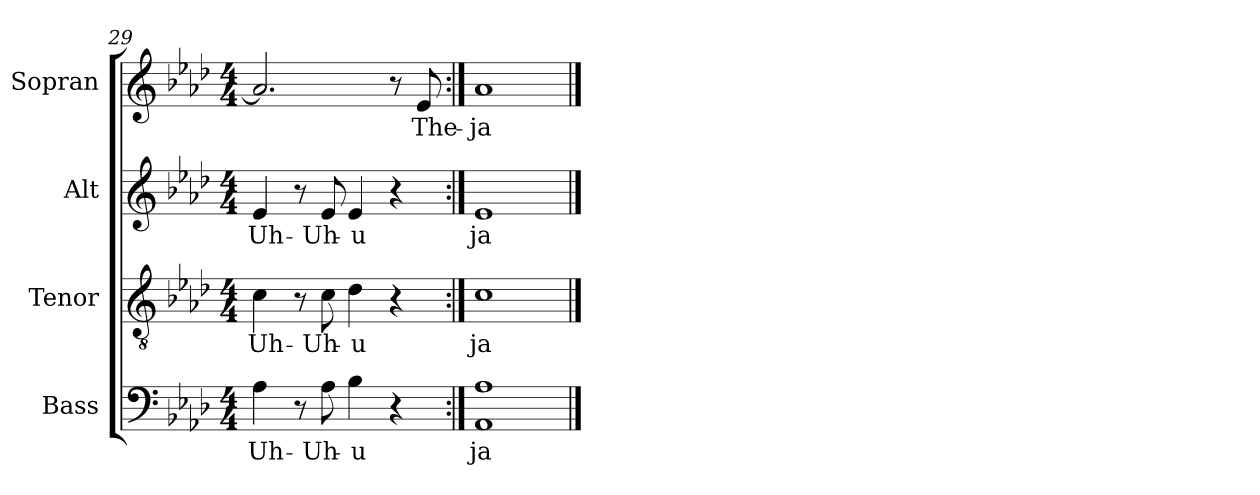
**kern	**text	**kern	**text	**kern	**text	**kern	**text
*part4	*part4	*part3	*part3	*part2	*part2	*part1	*part1
*staff4	*staff4	*staff3	*staff3	*staff2	*staff2	*staff1	*staff1
*I"Bass	*	*I"Tenor	*	*I"Alt	*	*I"Sopran	*
*I'B.	*	*I'T.	*	*I'A.	*	*I'S.	*
*clefF4	*	*clefGv2	*	*clefG2	*	*clefG2	*
*	*	*ITrd7c12	*	*	*	*	*
*k[b-e-a-d-]	*	*k[b-e-a-d-]	*	*k[b-e-a-d-]	*	*k[b-e-a-d-]	*
*A-:	*	*A-:	*	*A-:	*	*A-:	*
*M4/4	*	*M4/4	*	*M4/4	*	*M4/4	*
=29	=29	=29	=29	=29	=29	=29	=29
!	!LO:LY:b:color=#000000	!	!	!	!	!	!
!	!	!	!LO:LY:b:color=#000000	!	!	!	!
!	!	!	!	!	!LO:LY:b:color=#000000	!	!
4A-i\	Uh-	4Ci\	Uh-	4e-i/	Uh-	2.a-i/]	.
8r	.	8r	.	8r	.	.	.
!	!LO:LY:b:color=#000000	!	!	!	!	!	!
!	!	!	!LO:LY:b:color=#000000	!	!	!	!
!	!	!	!	!	!LO:LY:b:color=#000000	!	!
8A-i\	-Uh-	8Ci\	-Uh-	8e-i/	-Uh-	.	.
!	!LO:LY:b:color=#000000	!	!	!	!	!	!
!	!	!	!LO:LY:b:color=#000000	!	!	!	!
!	!	!	!	!	!LO:LY:b:color=#000000	!	!
4B-i\	-u	4D-i\	-u	4e-i/	-u	.	.
4r	.	4r	.	4r	.	8r	.
!	!	!	!	!	!	!	!LO:LY:b:color=#000000
.	.	.	.	.	.	8e-i/	-The-
=30:|!	=30:|!	=30:|!	=30:|!	=30:|!	=30:|!	=30:|!	=30:|!
!	!LO:LY:b:color=#000000	!	!	!	!	!	!
!	!	!	!LO:LY:b:color=#000000	!	!	!	!
!	!	!	!	!	!LO:LY:b:color=#000000	!	!
!	!	!	!	!	!	!	!LO:LY:b:color=#000000
1AA-i 1A-i	ja-	1Ci	ja-	1e-i	ja-	1a-i	-ja-
==	==	==	==	==	==	==	==
*-	*-	*-	*-	*-	*-	*-	*-
